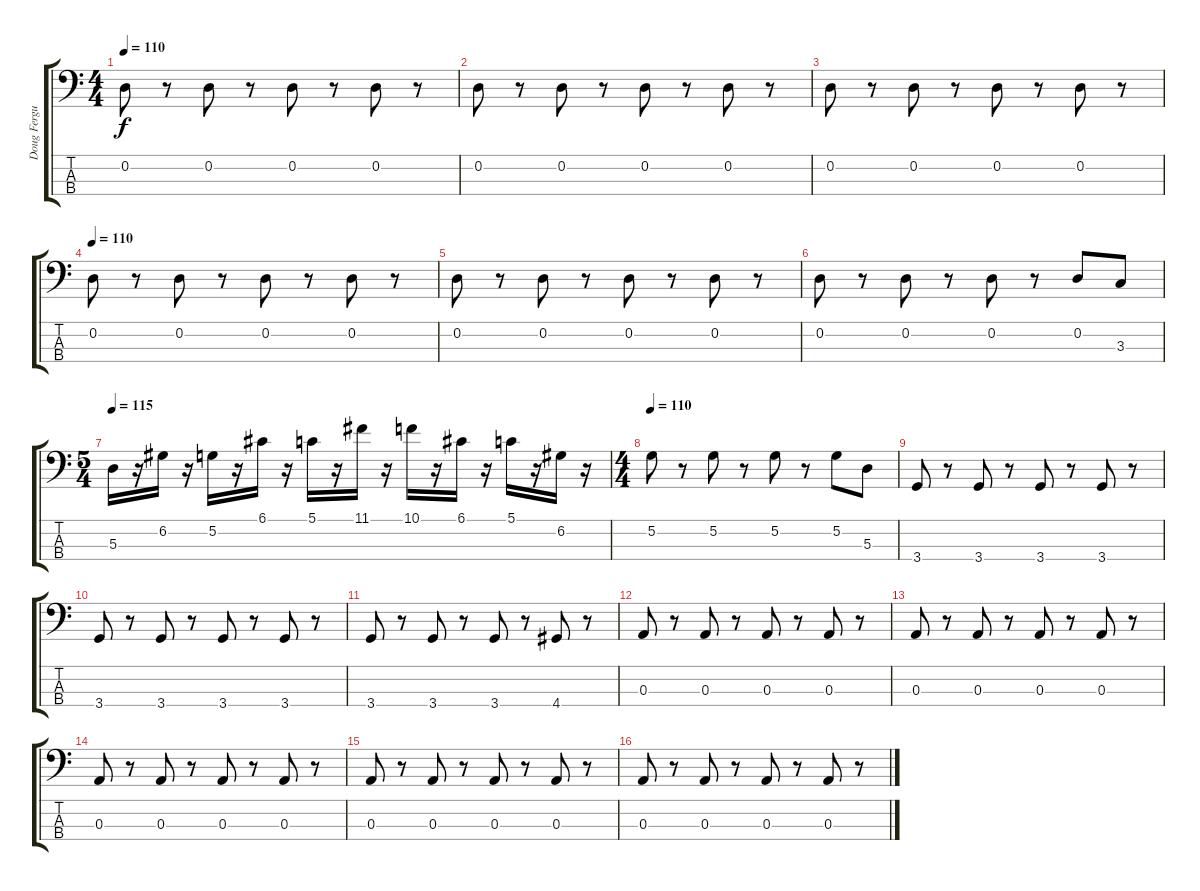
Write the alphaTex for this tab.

\track ("Doug Fergusson - Bass" "Doug Fergu") {instrument electricbassfinger}
\staff {score tabs}
\tuning (G2 D2 A1 E1) {hide}
\ts (4 4)
\tempo 110
\clef f4
\ks c
0.2.8{dy f} r.8 0.2.8 r.8 0.2.8 r.8 0.2.8 r.8 |
0.2.8 r.8 0.2.8 r.8 0.2.8 r.8 0.2.8 r.8 |
0.2.8 r.8 0.2.8 r.8 0.2.8 r.8 0.2.8 r.8 |
\tempo 110
0.2.8 r.8 0.2.8 r.8 0.2.8 r.8 0.2.8 r.8 |
0.2.8 r.8 0.2.8 r.8 0.2.8 r.8 0.2.8 r.8 |
0.2.8 r.8 0.2.8 r.8 0.2.8 r.8 0.2.8 3.3.8 |
\ts (5 4)
\tempo 115
5.3.16 r.16 6.2.16 r.16 5.2.16 r.16 6.1.16 r.16 5.1.16 r.16 11.1.16 r.16 10.1.16 r.16 6.1.16 r.16 5.1.16 r.16 6.2.16 r.16 |
\ts (4 4)
\tempo 110
5.2.8 r.8 5.2.8 r.8 5.2.8 r.8 5.2.8 5.3.8 |
3.4.8 r.8 3.4.8 r.8 3.4.8 r.8 3.4.8 r.8 |
3.4.8 r.8 3.4.8 r.8 3.4.8 r.8 3.4.8 r.8 |
3.4.8 r.8 3.4.8 r.8 3.4.8 r.8 4.4.8 r.8 |
0.3.8 r.8 0.3.8 r.8 0.3.8 r.8 0.3.8 r.8 |
0.3.8 r.8 0.3.8 r.8 0.3.8 r.8 0.3.8 r.8 |
0.3.8 r.8 0.3.8 r.8 0.3.8 r.8 0.3.8 r.8 |
0.3.8 r.8 0.3.8 r.8 0.3.8 r.8 0.3.8 r.8 |
0.3.8 r.8 0.3.8 r.8 0.3.8 r.8 0.3.8 r.8
